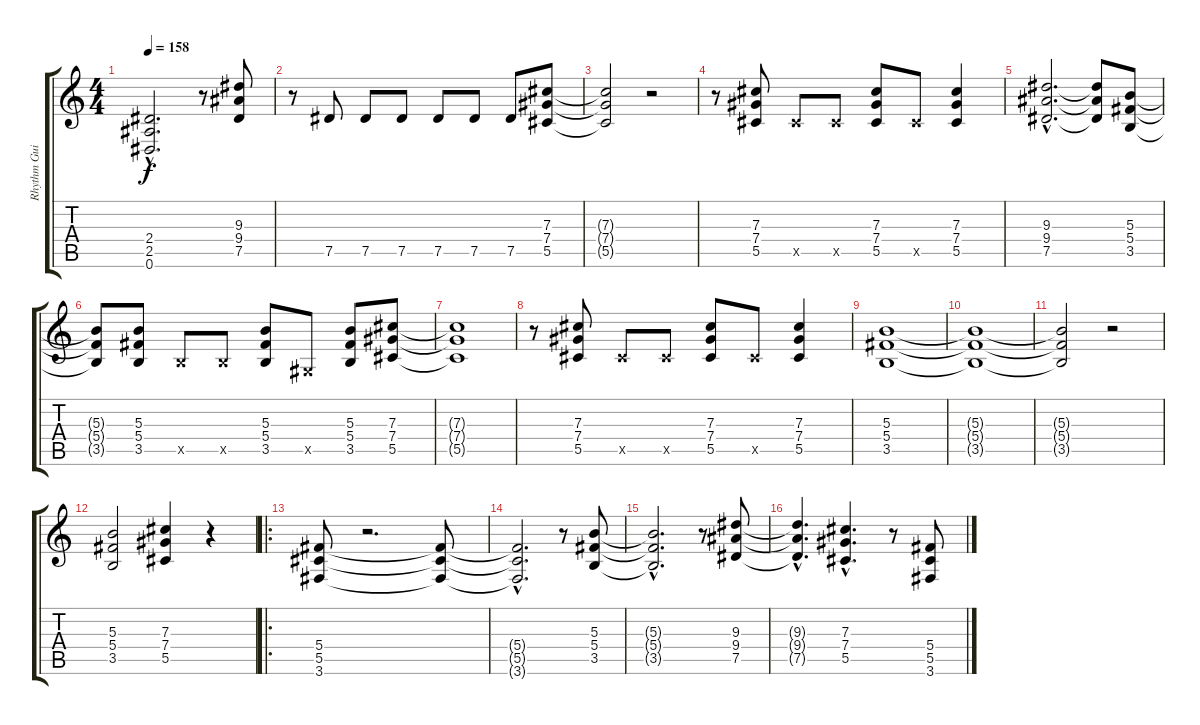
\track ("Rhythm Guitar" "Rhythm Gui") {instrument distortionguitar}
\staff {score tabs}
\tuning (Eb4 Bb3 Gb3 Db3 Ab2 Eb2) {hide}
\ts (4 4)
\tempo 158
\clef g2
\ks c
(2.4{hac t} 2.5{hac t} 0.6{hac t}).2{d dy f} r.8 (9.3 9.4 7.5).8 |
r.8 7.5.8 7.5.8 7.5.8 7.5.8 7.5.8 7.5.8 (7.3 7.4 5.5).8 |
(7.3{t} 7.4{t} 5.5{t}).2 r.2 |
r.8 (7.3 7.4 5.5).8 5.5{x}.8 5.5{x}.8 (7.3 7.4 5.5).8 5.5{x}.8 (7.3 7.4 5.5).4 |
(9.3{hac} 9.4{hac} 7.5{hac}).2{d} (9.3{t} 9.4{t} 7.5{t}).8 (5.3 5.4 3.5).8 |
(5.3{t} 5.4{t} 3.5{t}).8 (5.3 5.4 3.5).8 3.5{x}.8 3.5{x}.8 (5.3 5.4 3.5).8 0.5{x}.8 (5.3 5.4 3.5).8 (7.3 7.4 5.5).8 |
(7.3{t} 7.4{t} 5.5{t}).1 |
r.8 (7.3 7.4 5.5).8 5.5{x}.8 5.5{x}.8 (7.3 7.4 5.5).8 5.5{x}.8 (7.3 7.4 5.5).4 |
(5.3 5.4 3.5).1 |
(5.3{t} 5.4{t} 3.5{t}).1 |
(5.3{t} 5.4{t} 3.5{t}).2 r.2 |
(5.3 5.4 3.5).2 (7.3 7.4 5.5).4 r.4 |
\ro
(5.4 5.5 3.6).8 r.2{d} (5.4{t} 5.5{t} 3.6{t}).8 |
(5.4{hac t} 5.5{hac t} 3.6{hac t}).2{d} r.8 (5.3 5.4 3.5).8 |
(5.3{hac t} 5.4{hac t} 3.5{hac t}).2{d} r.8 (9.3 9.4 7.5).8 |
(9.3{hac t} 9.4{hac t} 7.5{hac t}).4{d} (7.3{hac} 7.4{hac} 5.5{hac}).4{d} r.8 (5.4 5.5 3.6).8
